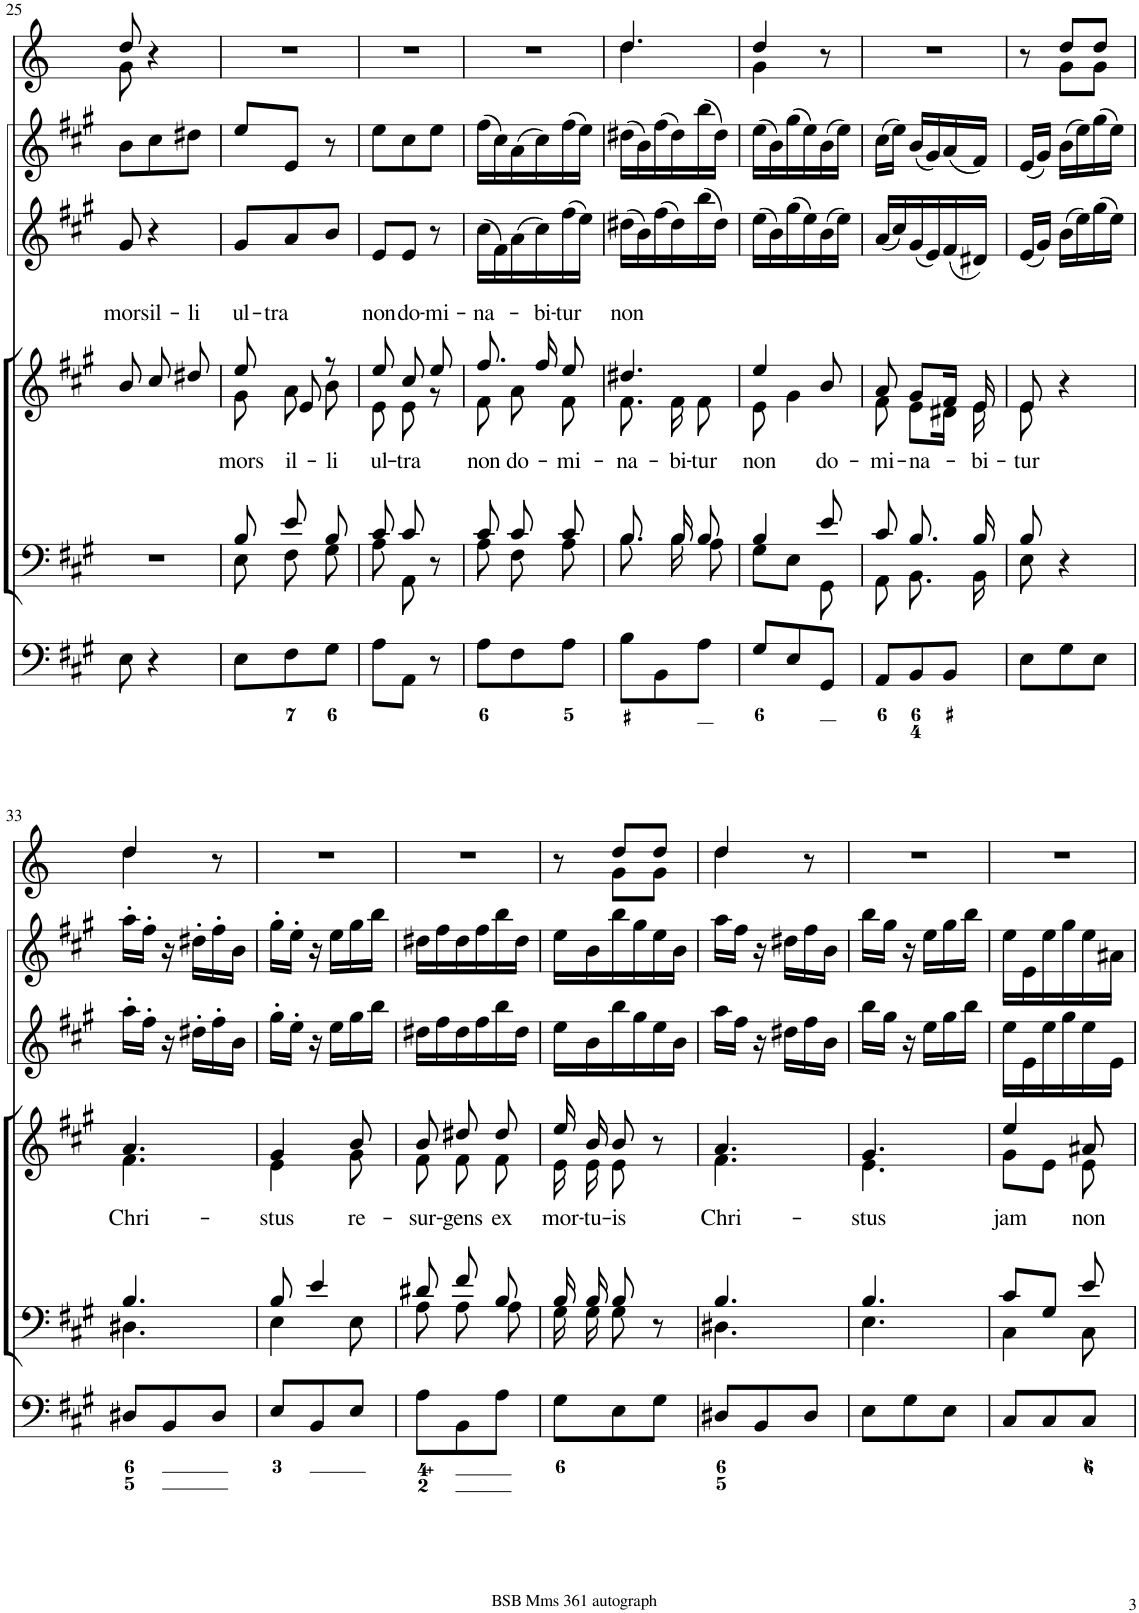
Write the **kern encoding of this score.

**kern	**kern	**kern	**text	**kern	**kern	**kern
*part6	*part5	*part4	*part4	*part3	*part2	*part1
*staff6	*staff5	*staff4	*staff4	*staff3	*staff2	*staff1
*I"Organ	*I"Voice	*I"Voice	*	*I"Violin	*I"Violini	*I"Corni in A
*	*	*	*	*I'Vln	*I'Vln	*
!!LO:PB:g=z
*clefF4	*clefF4	*clefG2	*	*clefG2	*clefG2	*clefG2
*	*	*	*	*	*	*Trd2c3
*k[f#c#g#]	*k[f#c#g#]	*k[f#c#g#]	*	*k[f#c#g#]	*k[f#c#g#]	*k[]
*M3/8	*M3/8	*M3/8	*	*M3/8	*M3/8	*M3/8
=25	=25	=25	=25	=25	=25	=25
!	!	!	!LO:LY:a	!	!	!
*	*	*	*	*	*	*^
8E\	4.r	8b/	mors	8g#/	8b\L	8dd/	8g\
!	!	!	!LO:LY:a	!	!	!	!
4r	.	8cc#/	il-	4r	8cc#\	4r	4ryy
!	!	!	!LO:LY:a	!	!	!	!
.	.	8dd#X/	-li	.	8dd#X\J	.	.
*	*	*	*	*	*	*v	*v
=26	=26	=26	=26	=26	=26	=26
*	*^	*	*	*	*	*
!	!	!	!	!LO:LY:a	!	!	!
*	*	*	*^	*	*	*	*
!	!	!	!	!	!LO:LY:b	!	!	!
8E\L	8B/	8E\	8ee/	8g#\	mors	8g#/L	8ee/L	4.r
!	!	!	!	!	!LO:LY:a	!	!	!
!	!	!	!	!	!LO:LY:b	!	!	!
8F#\	8e/	8F#\	8e/	8a\	il-	8a/	8e/J	.
!	!	!	!	!	!LO:LY:b	!	!	!
8G#\J	8B/	8G#\	8r	8b\	-li	8b/J	8r	.
=27	=27	=27	=27	=27	=27	=27	=27	=27
!	!	!	!	!	!LO:LY:a	!	!	!
!	!	!	!	!	!LO:LY:b	!	!	!
8A\L	8c#/	8A\	8ee/	8e\	ul-	8e/L	8ee\L	4.r
!	!	!	!	!	!LO:LY:a	!	!	!
!	!	!	!	!	!LO:LY:b	!	!	!
8AA\J	8c#/	8AA\	8cc#/	8e\	-tra	8e/J	8cc#\	.
!	!	!	!	!	!LO:LY:a	!	!	!
8r	8r	8ryy	8ee/	8r	-mi-	8r	8ee\J	.
=28	=28	=28	=28	=28	=28	=28	=28	=28
!	!	!	!	!	!LO:LY:a	!	!	!
!	!	!	!	!	!LO:LY:b	!	!	!
8A\L	8c#/	8A\	8.ff#/	8f#\	non	(16cc#\LL	(16ff#\LL	4.r
.	.	.	.	.	.	16f#\)	16cc#\)	.
!	!	!	!	!	!LO:LY:b	!	!	!
8F#\	8c#/	8F#\	.	8a\	do-	(16a\	(16a\	.
!	!	!	!	!	!LO:LY:a	!	!	!
.	.	.	16ff#/	.	-bi-	16cc#\)	16cc#\)	.
!	!	!	!	!	!LO:LY:a	!	!	!
!	!	!	!	!	!LO:LY:b	!	!	!
8A\J	8c#/	8A\	8ee/	8f#\	-mi-	(16ff#\	(16ff#\	.
.	.	.	.	.	.	16ee\JJ)	16ee\JJ)	.
=29	=29	=29	=29	=29	=29	=29	=29	=29
!	!	!	!	!	!LO:LY:a	!	!	!
!	!	!	!	!	!LO:LY:b	!	!	!
*	*	*	*	*	*	*	*	*^
8B\L	8.B/	8.B\	4.dd#X/	8.f#\	-na-	(16dd#X\LL	(16dd#X\LL	4.dd/	4.dd\
.	.	.	.	.	.	16b\)	16b\)	.	.
8BB\	.	.	.	.	.	(16ff#\	(16ff#\	.	.
!	!	!	!	!	!LO:LY:b	!	!	!	!
.	16B/	16B\	.	16f#\	-bi-	16dd#\)	16dd#\)	.	.
!	!	!	!	!	!LO:LY:b	!	!	!	!
8A\J	8B/	8A\	.	8f#\	-tur	(16bb\	(16bb\	.	.
.	.	.	.	.	.	16dd#\JJ)	16dd#\JJ)	.	.
=30	=30	=30	=30	=30	=30	=30	=30	=30	=30
!	!	!	!	!	!LO:LY:b	!	!	!	!
8G#/L	4B/	8G#\L	4ee/	8e\	non	(16ee\LL	(16ee\LL	4dd/	4g\
.	.	.	.	.	.	16b\)	16b\)	.	.
8E/	.	8E\J	.	4g#\	.	(16gg#\	(16gg#\	.	.
.	.	.	.	.	.	16ee\)	16ee\)	.	.
!	!	!	!	!	!LO:LY:b	!	!	!	!
8GG#/J	8e/	8GG#\	8b/	.	do-	(16b\	(16b\	8r	8ryy
.	.	.	.	.	.	16ee\JJ)	16ee\JJ)	.	.
*	*	*	*	*	*	*	*	*v	*v
=31	=31	=31	=31	=31	=31	=31	=31	=31
!	!	!	!	!	!LO:LY:b	!	!	!
8AA/L	8c#/	8AA\	8a/	8f#\	-mi-	(16a/LL	(16cc#\LL	4.r
.	.	.	.	.	.	16cc#/)	16ee\JJ)	.
!	!	!	!	!	!LO:LY:b	!	!	!
8BB/	8.B/	8.BB\	8g#/L	8e\L	-na-	(16g#/	(16b/LL	.
.	.	.	.	.	.	16e/)	16g#/)	.
8BB/J	.	.	16f#/Jk	16d#X\Jk	.	(16f#/	(16a/	.
!	!	!	!	!	!LO:LY:b	!	!	!
.	16B/	16BB\	16e/	16e\	-bi-	16d#X/JJ)	16f#/JJ)	.
=32	=32	=32	=32	=32	=32	=32	=32	=32
!	!	!	!	!	!LO:LY:b	!	!	!
*	*	*	*	*	*	*	*	*^
8E\L	8B/	8E\	8e/	8e\	-tur	(16e/LL	(16e/LL	8r	8ryy
.	.	.	.	.	.	16g#/JJ)	16g#/JJ)	.	.
8G#\	4r	4ryy	4r	4ryy	.	(16b\LL	(16b\LL	8dd/L	8g\L
.	.	.	.	.	.	16ee\)	16ee\)	.	.
8E\J	.	.	.	.	.	(16gg#\	(16gg#\	8dd/J	8g\J
.	.	.	.	.	.	16ee\JJ)	16ee\JJ)	.	.
!!LO:LB:g=z	!!
=33	=33	=33	=33	=33	=33	=33	=33	=33	=33
!	!	!	!	!	!LO:LY:b	!	!	!	!
8D#X/L	4.B/	4.D#X\	4.a/	4.f#\	Chri-	16aa'\LL	16aa'\LL	4dd/	4dd\
.	.	.	.	.	.	16ff#'\JJ	16ff#'\JJ	.	.
8BB/	.	.	.	.	.	16r	16r	.	.
.	.	.	.	.	.	16dd#X'\LL	16dd#X'\LL	.	.
8D#/J	.	.	.	.	.	16ff#'\	16ff#'\	8r	8ryy
.	.	.	.	.	.	16b\JJ	16b\JJ	.	.
*	*	*	*	*	*	*	*	*v	*v
=34	=34	=34	=34	=34	=34	=34	=34	=34
!	!	!	!	!	!LO:LY:b	!	!	!
8E/L	8B/	4E\	4g#/	4e\	-stus	16gg#'\LL	16gg#'\LL	4.r
.	.	.	.	.	.	16ee'\JJ	16ee'\JJ	.
8BB/	4e/	.	.	.	.	16r	16r	.
.	.	.	.	.	.	16ee\LL	16ee\LL	.
!	!	!	!	!	!LO:LY:b	!	!	!
8E/J	.	8E\	8b/	8g#\	re-	16gg#\	16gg#\	.
.	.	.	.	.	.	16bb\JJ	16bb\JJ	.
=35	=35	=35	=35	=35	=35	=35	=35	=35
!	!	!	!	!	!LO:LY:b	!	!	!
8A\L	8d#X/	8A\	8b/	8f#\	-sur-	16dd#X\LL	16dd#X\LL	4.r
.	.	.	.	.	.	16ff#\	16ff#\	.
!	!	!	!	!	!LO:LY:b	!	!	!
8BB\	8f#/	8A\	8dd#X/	8f#\	-gens	16dd#\	16dd#\	.
.	.	.	.	.	.	16ff#\	16ff#\	.
!	!	!	!	!	!LO:LY:b	!	!	!
8A\J	8B/	8A\	8dd#/	8f#\	ex	16bb\	16bb\	.
.	.	.	.	.	.	16dd#\JJ	16dd#\JJ	.
=36	=36	=36	=36	=36	=36	=36	=36	=36
!	!	!	!	!	!LO:LY:b	!	!	!
*	*	*	*	*	*	*	*	*^
8G#\L	16B/	16G#\	16ee/	16e\	mor-	16ee\LL	16ee\LL	8r	8ryy
!	!	!	!	!	!LO:LY:b	!	!	!	!
.	16B/	16G#\	16b/	16e\	-tu-	16b\	16b\	.	.
!	!	!	!	!	!LO:LY:b	!	!	!	!
8E\	8B/	8G#\	8b/	8e\	-is	16bb\	16bb\	8dd/L	8g\L
.	.	.	.	.	.	16gg#\	16gg#\	.	.
8G#\J	8r	8ryy	8r	8ryy	.	16ee\	16ee\	8dd/J	8g\J
.	.	.	.	.	.	16b\JJ	16b\JJ	.	.
=37	=37	=37	=37	=37	=37	=37	=37	=37	=37
!	!	!	!	!	!LO:LY:b	!	!	!	!
8D#X/L	4.B/	4.D#X\	4.a/	4.f#\	Chri-	16aa\LL	16aa\LL	4dd/	4dd\
.	.	.	.	.	.	16ff#\JJ	16ff#\JJ	.	.
8BB/	.	.	.	.	.	16r	16r	.	.
.	.	.	.	.	.	16dd#X\LL	16dd#X\LL	.	.
8D#/J	.	.	.	.	.	16ff#\	16ff#\	8r	8ryy
.	.	.	.	.	.	16b\JJ	16b\JJ	.	.
*	*	*	*	*	*	*	*	*v	*v
=38	=38	=38	=38	=38	=38	=38	=38	=38
!	!	!	!	!	!LO:LY:b	!	!	!
8E\L	4.B/	4.E\	4.g#/	4.e\	-stus	16bb\LL	16bb\LL	4.r
.	.	.	.	.	.	16gg#\JJ	16gg#\JJ	.
8G#\	.	.	.	.	.	16r	16r	.
.	.	.	.	.	.	16ee\LL	16ee\LL	.
8E\J	.	.	.	.	.	16gg#\	16gg#\	.
.	.	.	.	.	.	16bb\JJ	16bb\JJ	.
=39	=39	=39	=39	=39	=39	=39	=39	=39
!	!	!	!	!	!LO:LY:b	!	!	!
8C#/L	8c#/L	4C#\	4ee/	8g#\L	jam	16ee\LL	16ee\LL	4.r
.	.	.	.	.	.	16e\	16e\	.
8C#/	8G#/J	.	.	8e\J	.	16ee\	16ee\	.
.	.	.	.	.	.	16gg#\	16gg#\	.
!	!	!	!	!	!LO:LY:b	!	!	!
8C#/J	8e/	8C#\	8a#X/	8e\	non	16ee\	16ee\	.
.	.	.	.	.	.	16e\JJ	16a#X\JJ	.
*	*v	*v	*	*	*	*	*	*
*	*	*v	*v	*	*	*	*
=	=	=	=	=	=	=
*-	*-	*-	*-	*-	*-	*-
